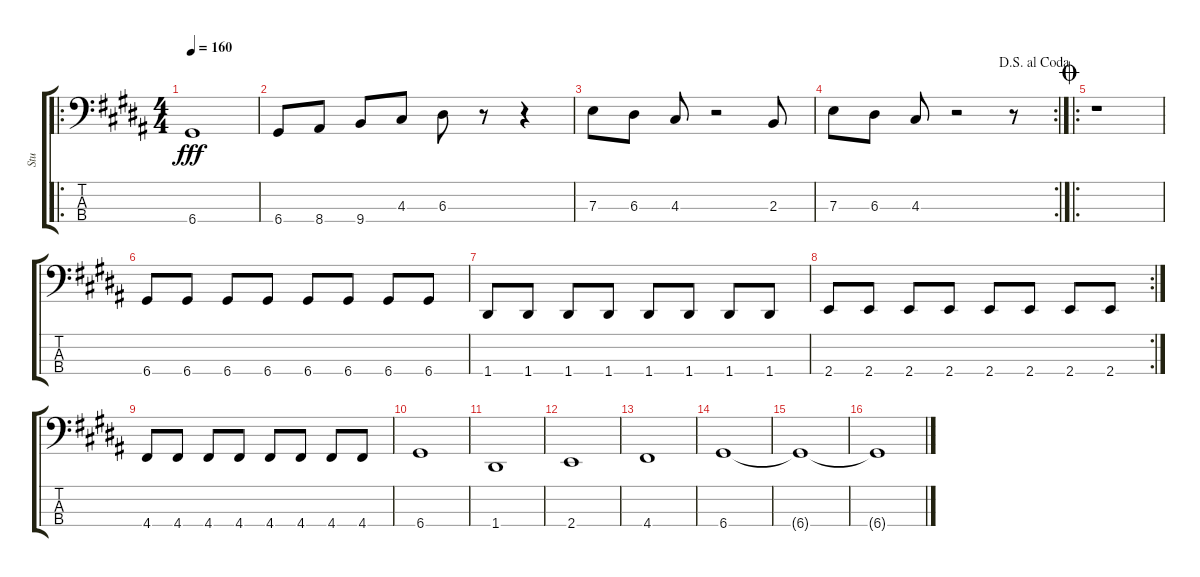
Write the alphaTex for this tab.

\track ("Stu" "Stu") {instrument electricbassfinger}
\staff {score tabs}
\tuning (G2 D2 A1 D1) {hide}
\ro
\ts (4 4)
\tempo 160
\clef f4
\ks b
6.4{t}.1{dy fff} |
\ks g#minor
6.4.8 8.4.8 9.4.8 4.3.8 6.3.8 r.8 r.4 |
7.3.8 6.3.8 4.3.8 r.2 2.3.8 |
\rc 2
\jump dalsegnoalcoda
7.3.8 6.3.8 4.3.8 r.2 r.8 |
\ro
\jump coda
\ks b
r.1 |
\ks g#minor
6.4.8 6.4.8 6.4.8 6.4.8 6.4.8 6.4.8 6.4.8 6.4.8 |
1.4.8 1.4.8 1.4.8 1.4.8 1.4.8 1.4.8 1.4.8 1.4.8 |
\rc 2
2.4.8 2.4.8 2.4.8 2.4.8 2.4.8 2.4.8 2.4.8 2.4.8 |
\ks b
4.4.8 4.4.8 4.4.8 4.4.8 4.4.8 4.4.8 4.4.8 4.4.8 |
\ks g#minor
6.4.1 |
1.4.1 |
2.4.1 |
\ks b
4.4.1 |
\ks g#minor
6.4.1 |
\ks b
6.4{t}.1 |
\ks g#minor
6.4{t}.1
